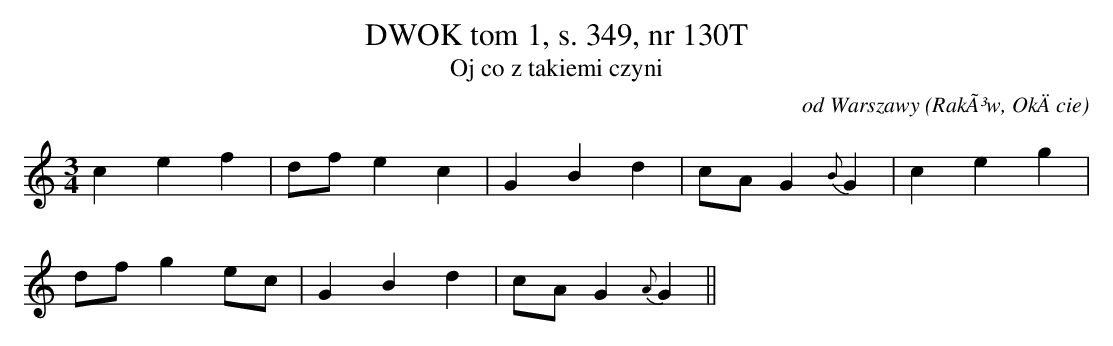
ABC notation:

X:1
T: DWOK tom 1, s. 349, nr 130T
T: Oj co z takiemi czyni
O: od Warszawy (RakÃ³w, OkÄcie)
M: 3/4
L: 1/8
K: C
c2e2f2 | dfe2c2 | G2B2d2 | cAG2{B}G2 | c2e2g2 |
dfg2ec | G2B2d2 | cAG2{A}G2||
